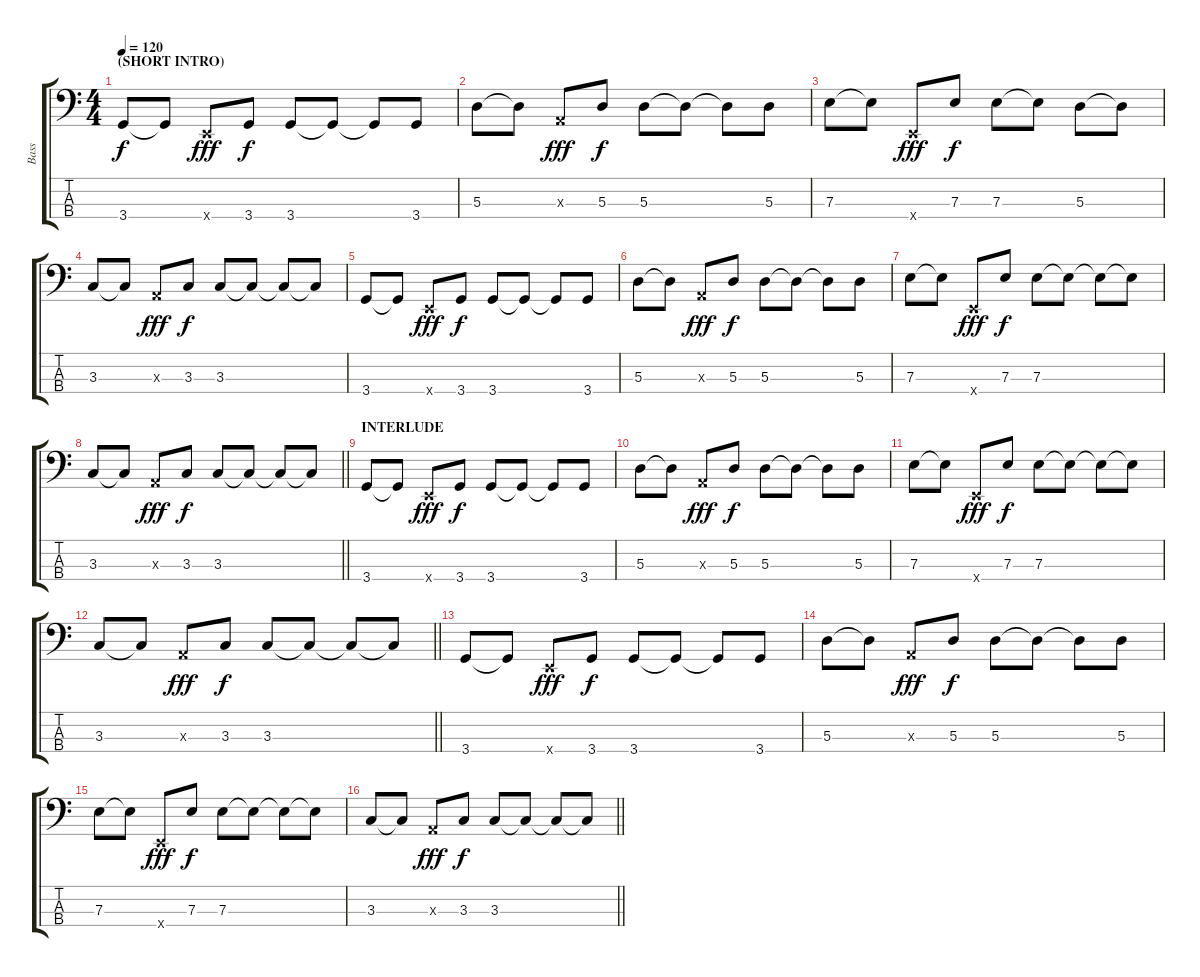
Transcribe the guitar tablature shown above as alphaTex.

\track ("Bass" "Bass") {instrument electricbassfinger}
\staff {score tabs}
\tuning (G2 D2 A1 E1) {hide}
\ts (4 4)
\section ("" "(SHORT INTRO)")
\tempo 120
\clef f4
\ks c
3.4.8{dy f} 3.4{t}.8 0.4{x}.8{dy fff} 3.4.8{dy f} 3.4.8 3.4{t}.8 3.4{t}.8 3.4.8 |
5.3.8 5.3{t}.8 0.3{x}.8{dy fff} 5.3.8{dy f} 5.3.8 5.3{t}.8 5.3{t}.8 5.3.8 |
7.3.8 7.3{t}.8 0.4{x}.8{dy fff} 7.3.8{dy f} 7.3.8 7.3{t}.8 5.3.8 5.3{t}.8 |
3.3.8 3.3{t}.8 0.3{x}.8{dy fff} 3.3.8{dy f} 3.3.8 3.3{t}.8 3.3{t}.8 3.3{t}.8 |
3.4.8 3.4{t}.8 0.4{x}.8{dy fff} 3.4.8{dy f} 3.4.8 3.4{t}.8 3.4{t}.8 3.4.8 |
5.3.8 5.3{t}.8 0.3{x}.8{dy fff} 5.3.8{dy f} 5.3.8 5.3{t}.8 5.3{t}.8 5.3.8 |
7.3.8 7.3{t}.8 0.4{x}.8{dy fff} 7.3.8{dy f} 7.3.8 7.3{t}.8 7.3{t}.8 7.3{t}.8 |
\barLineRight lightlight
3.3.8 3.3{t}.8 0.3{x}.8{dy fff} 3.3.8{dy f} 3.3.8 3.3{t}.8 3.3{t}.8 3.3{t}.8 |
\section ("" "INTERLUDE")
3.4.8 3.4{t}.8 0.4{x}.8{dy fff} 3.4.8{dy f} 3.4.8 3.4{t}.8 3.4{t}.8 3.4.8 |
5.3.8 5.3{t}.8 0.3{x}.8{dy fff} 5.3.8{dy f} 5.3.8 5.3{t}.8 5.3{t}.8 5.3.8 |
7.3.8 7.3{t}.8 0.4{x}.8{dy fff} 7.3.8{dy f} 7.3.8 7.3{t}.8 7.3{t}.8 7.3{t}.8 |
\barLineRight lightlight
3.3.8 3.3{t}.8 0.3{x}.8{dy fff} 3.3.8{dy f} 3.3.8 3.3{t}.8 3.3{t}.8 3.3{t}.8 |
3.4.8 3.4{t}.8 0.4{x}.8{dy fff} 3.4.8{dy f} 3.4.8 3.4{t}.8 3.4{t}.8 3.4.8 |
5.3.8 5.3{t}.8 0.3{x}.8{dy fff} 5.3.8{dy f} 5.3.8 5.3{t}.8 5.3{t}.8 5.3.8 |
7.3.8 7.3{t}.8 0.4{x}.8{dy fff} 7.3.8{dy f} 7.3.8 7.3{t}.8 7.3{t}.8 7.3{t}.8 |
\barLineRight lightlight
3.3.8 3.3{t}.8 0.3{x}.8{dy fff} 3.3.8{dy f} 3.3.8 3.3{t}.8 3.3{t}.8 3.3{t}.8
